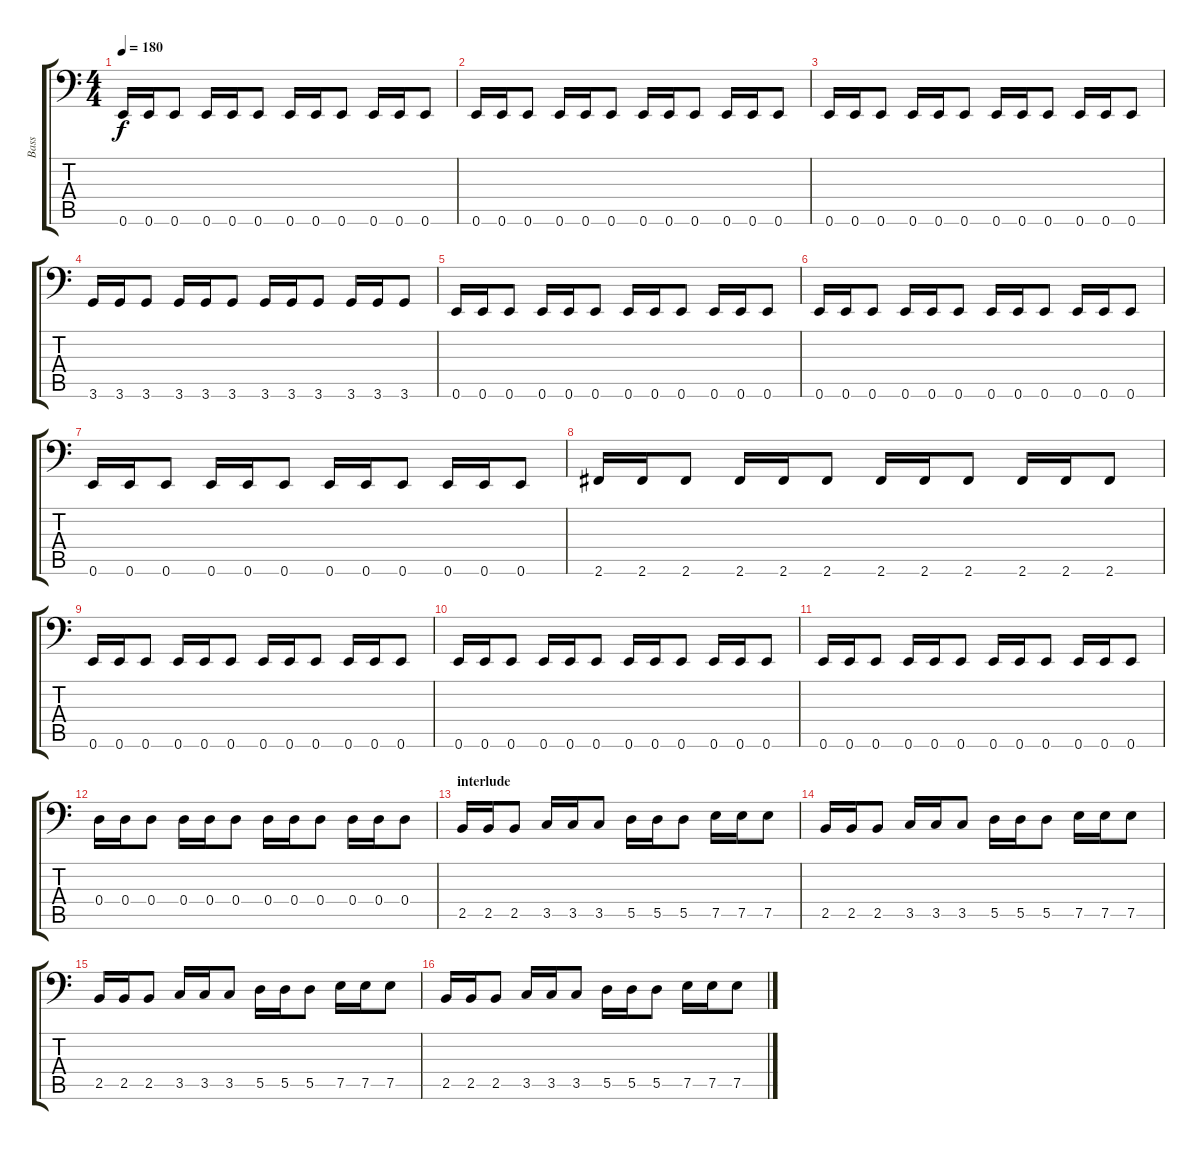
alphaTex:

\track ("Bass" "Bass") {instrument electricbassfinger}
\staff {score tabs}
\tuning (E3 B2 G2 D2 A1 E1) {hide}
\ts (4 4)
\tempo 180
\clef f4
\ks c
0.6.16{dy f} 0.6.16 0.6.8 0.6.16 0.6.16 0.6.8 0.6.16 0.6.16 0.6.8 0.6.16 0.6.16 0.6.8 |
0.6.16 0.6.16 0.6.8 0.6.16 0.6.16 0.6.8 0.6.16 0.6.16 0.6.8 0.6.16 0.6.16 0.6.8 |
0.6.16 0.6.16 0.6.8 0.6.16 0.6.16 0.6.8 0.6.16 0.6.16 0.6.8 0.6.16 0.6.16 0.6.8 |
3.6.16 3.6.16 3.6.8 3.6.16 3.6.16 3.6.8 3.6.16 3.6.16 3.6.8 3.6.16 3.6.16 3.6.8 |
0.6.16 0.6.16 0.6.8 0.6.16 0.6.16 0.6.8 0.6.16 0.6.16 0.6.8 0.6.16 0.6.16 0.6.8 |
0.6.16 0.6.16 0.6.8 0.6.16 0.6.16 0.6.8 0.6.16 0.6.16 0.6.8 0.6.16 0.6.16 0.6.8 |
0.6.16 0.6.16 0.6.8 0.6.16 0.6.16 0.6.8 0.6.16 0.6.16 0.6.8 0.6.16 0.6.16 0.6.8 |
2.6.16 2.6.16 2.6.8 2.6.16 2.6.16 2.6.8 2.6.16 2.6.16 2.6.8 2.6.16 2.6.16 2.6.8 |
0.6.16 0.6.16 0.6.8 0.6.16 0.6.16 0.6.8 0.6.16 0.6.16 0.6.8 0.6.16 0.6.16 0.6.8 |
0.6.16 0.6.16 0.6.8 0.6.16 0.6.16 0.6.8 0.6.16 0.6.16 0.6.8 0.6.16 0.6.16 0.6.8 |
0.6.16 0.6.16 0.6.8 0.6.16 0.6.16 0.6.8 0.6.16 0.6.16 0.6.8 0.6.16 0.6.16 0.6.8 |
0.4.16 0.4.16 0.4.8 0.4.16 0.4.16 0.4.8 0.4.16 0.4.16 0.4.8 0.4.16 0.4.16 0.4.8 |
\section ("" "interlude")
2.5.16 2.5.16 2.5.8 3.5.16 3.5.16 3.5.8 5.5.16 5.5.16 5.5.8 7.5.16 7.5.16 7.5.8 |
2.5.16 2.5.16 2.5.8 3.5.16 3.5.16 3.5.8 5.5.16 5.5.16 5.5.8 7.5.16 7.5.16 7.5.8 |
2.5.16 2.5.16 2.5.8 3.5.16 3.5.16 3.5.8 5.5.16 5.5.16 5.5.8 7.5.16 7.5.16 7.5.8 |
2.5.16 2.5.16 2.5.8 3.5.16 3.5.16 3.5.8 5.5.16 5.5.16 5.5.8 7.5.16 7.5.16 7.5.8
